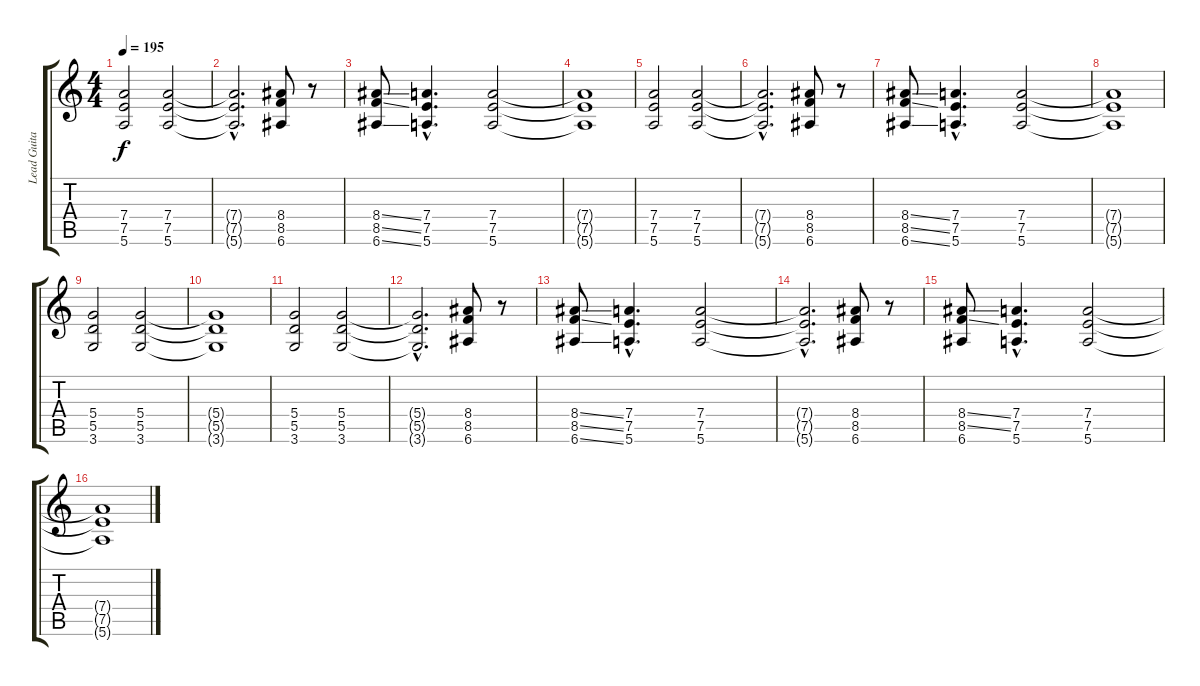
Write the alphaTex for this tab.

\track ("Lead Guitar" "Lead Guita") {instrument distortionguitar}
\staff {score tabs}
\tuning (E4 B3 G3 D3 A2 E2) {hide}
\ts (4 4)
\tempo 195
\clef g2
\ks c
(7.4 7.5 5.6).2{dy f} (7.4 7.5 5.6).2 |
(7.4{hac t} 7.5{hac t} 5.6{hac t}).2{d} (8.4 8.5 6.6).8 r.8 |
(8.4{ss} 8.5{ss} 6.6{ss}).8 (7.4{hac} 7.5{hac} 5.6{hac}).4{d} (7.4 7.5 5.6).2 |
(7.4{t} 7.5{t} 5.6{t}).1 |
(7.4 7.5 5.6).2 (7.4 7.5 5.6).2 |
(7.4{hac t} 7.5{hac t} 5.6{hac t}).2{d} (8.4 8.5 6.6).8 r.8 |
(8.4{ss} 8.5{ss} 6.6{ss}).8 (7.4{hac} 7.5{hac} 5.6{hac}).4{d} (7.4 7.5 5.6).2 |
(7.4{t} 7.5{t} 5.6{t}).1 |
(5.4 5.5 3.6).2 (5.4 5.5 3.6).2 |
(5.4{t} 5.5{t} 3.6{t}).1 |
(5.4 5.5 3.6).2 (5.4 5.5 3.6).2 |
(5.4{hac t} 5.5{hac t} 3.6{hac t}).2{d} (8.4 8.5 6.6).8 r.8 |
(8.4{ss} 8.5{ss} 6.6{ss}).8 (7.4{hac} 7.5{hac} 5.6{hac}).4{d} (7.4 7.5 5.6).2 |
(7.4{hac t} 7.5{hac t} 5.6{hac t}).2{d} (8.4 8.5 6.6).8 r.8 |
(8.4{ss} 8.5{ss} 6.6).8 (7.4{hac} 7.5{hac} 5.6{hac}).4{d} (7.4 7.5 5.6).2 |
(7.4{t} 7.5{t} 5.6{t}).1
